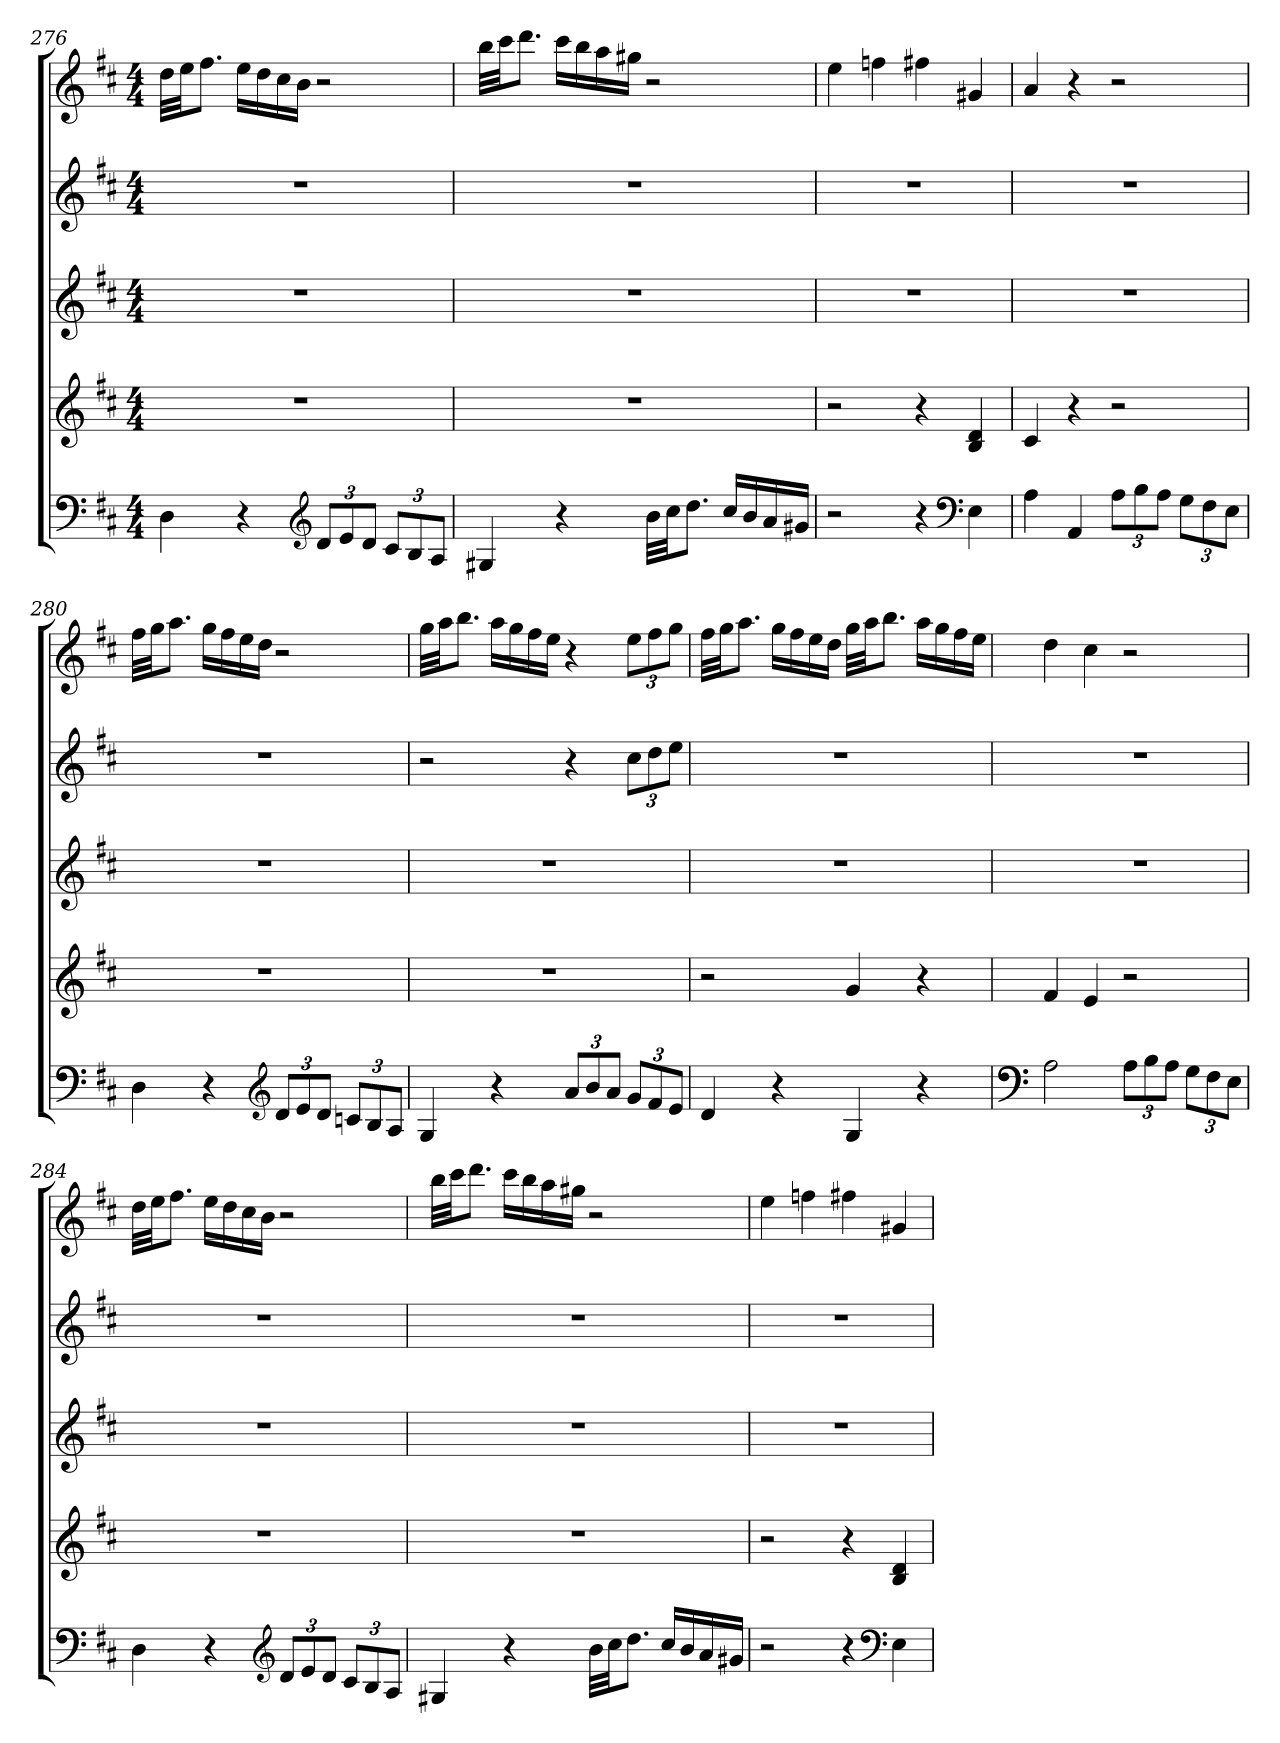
**kern	**kern	**kern	**kern	**kern
*part5	*part4	*part3	*part2	*part1
*staff5	*staff4	*staff3	*staff2	*staff1
!!LO:LB:g=z
*clefF4	*clefG2	*clefG2	*clefG2	*clefG2
*k[f#c#]	*k[f#c#]	*k[f#c#]	*k[f#c#]	*k[f#c#]
*M4/4	*M4/4	*M4/4	*M4/4	*M4/4
*MM107	*MM107	*MM107	*MM107	*MM107
=276	=276	=276	=276	=276
4D\	1r	1r	1r	32dd\LLL
.	.	.	.	32ee\JJ
.	.	.	.	8.ff#\J
4r	.	.	.	16ee\LL
.	.	.	.	16dd\
.	.	.	.	16cc#\
.	.	.	.	16b\JJ
*clefG2	*	*	*	*
*Xbrackettup	*	*	*	*
12d/L	.	.	.	2r
12e/	.	.	.	.
12d/J	.	.	.	.
12c#/L	.	.	.	.
12B/	.	.	.	.
12A/J	.	.	.	.
=277	=277	=277	=277	=277
*	*	*	*	*MM107
4G#X/	1r	1r	1r	32bb\LLL
.	.	.	.	32ccc#\JJ
.	.	.	.	8.ddd\J
4r	.	.	.	16ccc#\LL
.	.	.	.	16bb\
.	.	.	.	16aa\
.	.	.	.	16gg#X\JJ
32b\LLL	.	.	.	2r
32cc#\JJ	.	.	.	.
8.dd\J	.	.	.	.
16cc#/LL	.	.	.	.
16b/	.	.	.	.
16a/	.	.	.	.
16g#X/JJ	.	.	.	.
=278	=278	=278	=278	=278
*	*	*	*	*MM107
2r	2r	1r	1r	4ee\
.	.	.	.	4ffn\
4r	4r	.	.	4ff#X\
*clefF4	*	*	*	*
4E\	4B/ 4d/	.	.	4g#X/
!!LO:PB:g=z
=279	=279	=279	=279	=279
4A\	4c#/	1r	1r	4a/
*	*	*	*	*MM100
4AA/	4r	.	.	4r
*	*	*	*	*MM107
12A\L	2r	.	.	2r
12B\	.	.	.	.
12A\J	.	.	.	.
12G\L	.	.	.	.
12F#\	.	.	.	.
12E\J	.	.	.	.
=280	=280	=280	=280	=280
*	*	*	*	*MM107
4D\	1r	1r	1r	32ff#\LLL
.	.	.	.	32gg\JJ
.	.	.	.	8.aa\J
4r	.	.	.	16gg\LL
.	.	.	.	16ff#\
.	.	.	.	16ee\
.	.	.	.	16dd\JJ
*clefG2	*	*	*	*
12d/L	.	.	.	2r
12e/	.	.	.	.
12d/J	.	.	.	.
12cn/L	.	.	.	.
12B/	.	.	.	.
12A/J	.	.	.	.
=281	=281	=281	=281	=281
*	*	*	*	*MM107
4G/	1r	1r	2r	32gg\LLL
.	.	.	.	32aa\JJ
.	.	.	.	8.bb\J
4r	.	.	.	16aa\LL
.	.	.	.	16gg\
.	.	.	.	16ff#\
.	.	.	.	16ee\JJ
12a/L	.	.	4r	4r
12b/	.	.	.	.
12a/J	.	.	.	.
*	*	*	*Xbrackettup	*Xbrackettup
12g/L	.	.	12cc#\L	12ee\L
12f#/	.	.	12dd\	12ff#\
12e/J	.	.	12ee\J	12gg\J
!!LO:LB:g=z
=282	=282	=282	=282	=282
*	*	*	*	*MM107
4d/	2r	1r	1r	32ff#\LLL
.	.	.	.	32gg\JJ
.	.	.	.	8.aa\J
4r	.	.	.	16gg\LL
.	.	.	.	16ff#\
.	.	.	.	16ee\
.	.	.	.	16dd\JJ
4G/	4g/	.	.	32gg\LLL
.	.	.	.	32aa\JJ
.	.	.	.	8.bb\J
4r	4r	.	.	16aa\LL
.	.	.	.	16gg\
.	.	.	.	16ff#\
.	.	.	.	16ee\JJ
=283	=283	=283	=283	=283
*clefF4	*	*	*	*
2A\	4f#/	1r	1r	4dd\
*	*	*	*	*MM100
.	4e/	.	.	4cc#\
*	*	*	*	*MM107
12A\L	2r	.	.	2r
12B\	.	.	.	.
12A\J	.	.	.	.
12G\L	.	.	.	.
12F#\	.	.	.	.
12E\J	.	.	.	.
=284	=284	=284	=284	=284
*	*	*	*	*MM107
4D\	1r	1r	1r	32dd\LLL
.	.	.	.	32ee\JJ
.	.	.	.	8.ff#\J
4r	.	.	.	16ee\LL
.	.	.	.	16dd\
.	.	.	.	16cc#\
.	.	.	.	16b\JJ
*clefG2	*	*	*	*
12d/L	.	.	.	2r
12e/	.	.	.	.
12d/J	.	.	.	.
12c#/L	.	.	.	.
12B/	.	.	.	.
12A/J	.	.	.	.
!!LO:PB:g=z
=285	=285	=285	=285	=285
*	*	*	*	*MM107
4G#X/	1r	1r	1r	32bb\LLL
.	.	.	.	32ccc#\JJ
.	.	.	.	8.ddd\J
4r	.	.	.	16ccc#\LL
.	.	.	.	16bb\
.	.	.	.	16aa\
.	.	.	.	16gg#X\JJ
32b\LLL	.	.	.	2r
32cc#\JJ	.	.	.	.
8.dd\J	.	.	.	.
16cc#/LL	.	.	.	.
16b/	.	.	.	.
16a/	.	.	.	.
16g#X/JJ	.	.	.	.
=286	=286	=286	=286	=286
*	*	*	*	*MM107
2r	2r	1r	1r	4ee\
.	.	.	.	4ffn\
4r	4r	.	.	4ff#X\
*clefF4	*	*	*	*
4E\	4B/ 4d/	.	.	4g#X/
=	=	=	=	=
*-	*-	*-	*-	*-
